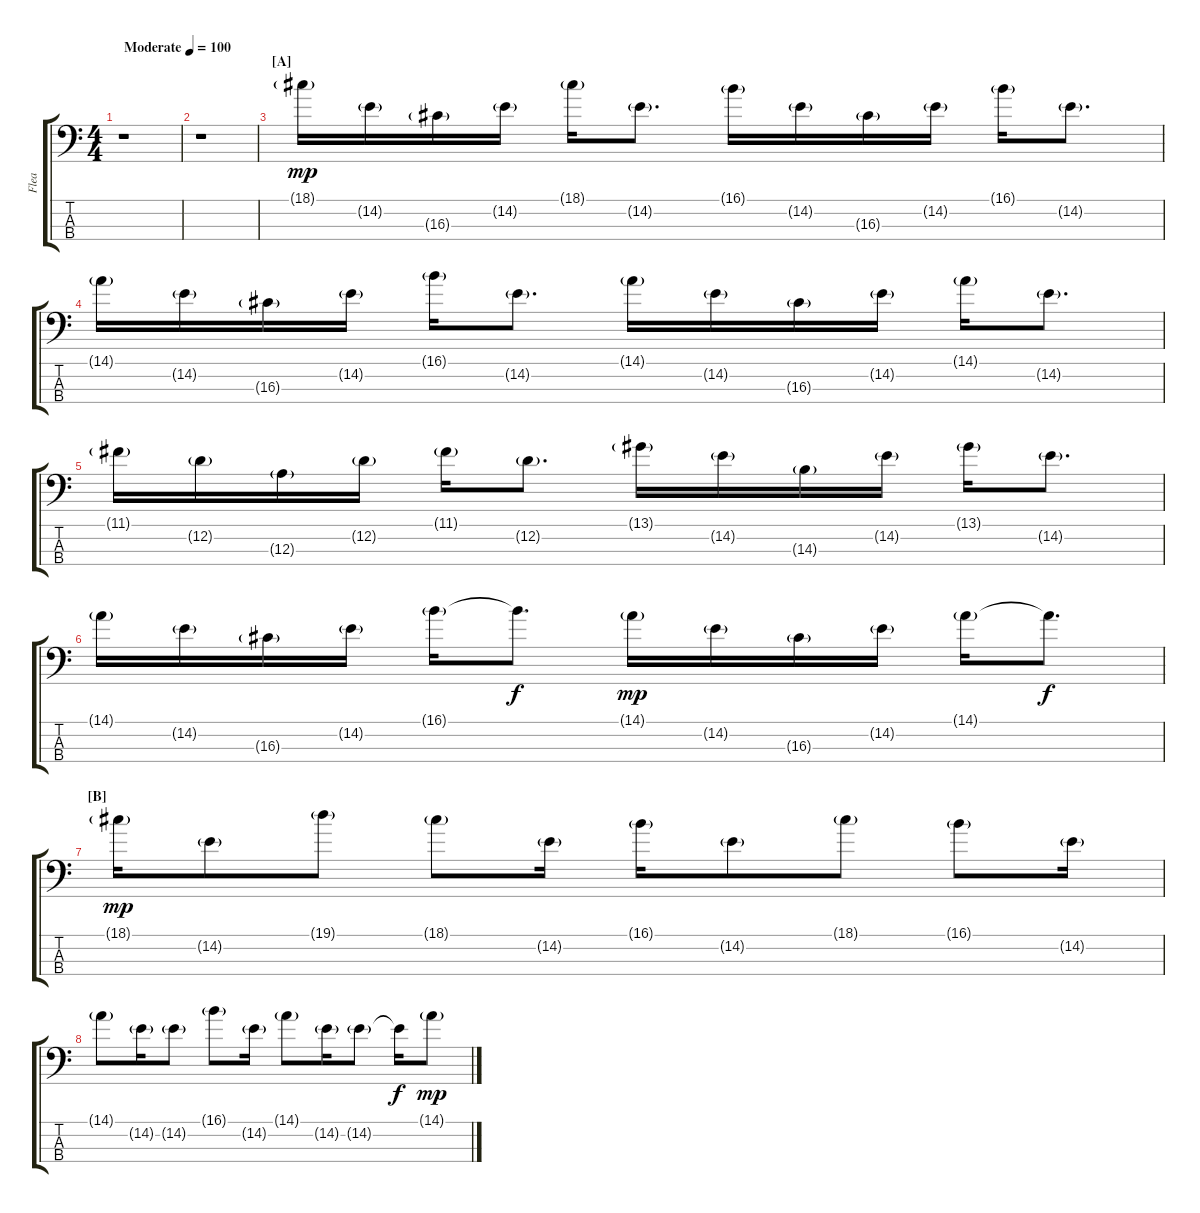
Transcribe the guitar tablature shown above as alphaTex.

\track ("Flea" "Flea") {instrument electricbassfinger}
\staff {score tabs}
\tuning (G2 D2 A1 E1) {hide}
\ts (4 4)
\tempo (100 "Moderate")
\clef f4
\ks c
r.1{dy mp instrument electricbassfinger} |
r.1 |
\section ("" "[A]")
18.1{g}.16 14.2{g}.16 16.3{g}.16 14.2{g}.16 18.1{g}.16 14.2{g}.8{d} 16.1{g}.16 14.2{g}.16 16.3{g}.16 14.2{g}.16 16.1{g}.16 14.2{g}.8{d} |
14.1{g}.16 14.2{g}.16 16.3{g}.16 14.2{g}.16 16.1{g}.16 14.2{g}.8{d} 14.1{g}.16 14.2{g}.16 16.3{g}.16 14.2{g}.16 14.1{g}.16 14.2{g}.8{d} |
11.1{g}.16 12.2{g}.16 12.3{g}.16 12.2{g}.16 11.1{g}.16 12.2{g}.8{d} 13.1{g}.16 14.2{g}.16 14.3{g}.16 14.2{g}.16 13.1{g}.16 14.2{g}.8{d} |
14.1{g}.16 14.2{g}.16 16.3{g}.16 14.2{g}.16 16.1{g}.16 16.1{t}.8{d dy f} 14.1{g}.16{dy mp} 14.2{g}.16 16.3{g}.16 14.2{g}.16 14.1{g}.16 14.1{t}.8{d dy f} |
\section ("" "[B]")
18.1{g}.16{dy mp} 14.2{g}.8 19.1{g}.8 18.1{g}.8 14.2{g}.16 16.1{g}.16 14.2{g}.8 18.1{g}.8 16.1{g}.8 14.2{g}.16 |
14.1{g}.8 14.2{g}.16 14.2{g}.8 16.1{g}.8 14.2{g}.16 14.1{g}.8 14.2{g}.16 14.2{g}.8 14.2{t}.16{dy f} 14.1{g}.8{dy mp}
